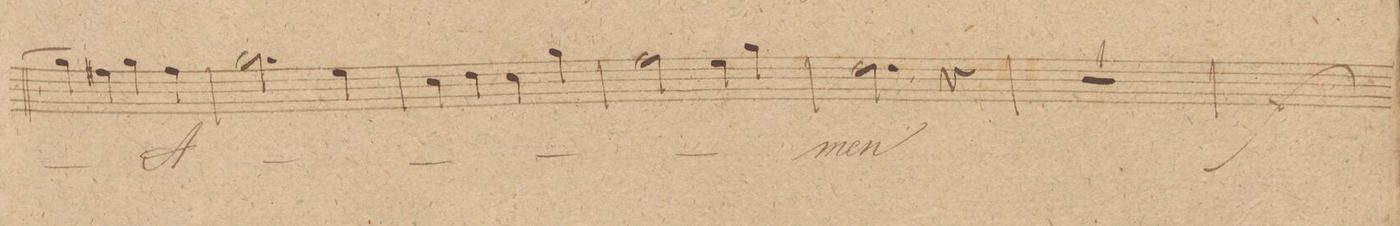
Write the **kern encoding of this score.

**kern	**text	**dynam
*I"Canto.	*	*
*clefC1	*	*
*k[f#c#g#]	*	*
*met(c|)	*	*
*M2/2	*	*
4ee\]	.	.
4dd#X\	.	.
4ee\	.	.
4dd#\	A-	.
=264	=264	=264
2.ee\	.	.
4cc#\	.	.
=265	=265	=265
4a\	.	.
4b\	.	.
4a\	.	.
4ee\	.	.
=266	=266	=266
2dd\	.	.
4cc#\	.	.
4ee\	.	.
=267	=267	=267
2.b\	-men	.
4r	.	.
=268	=268	=268
1r	.	.
=269	=269	=269
*-	*-	*-
